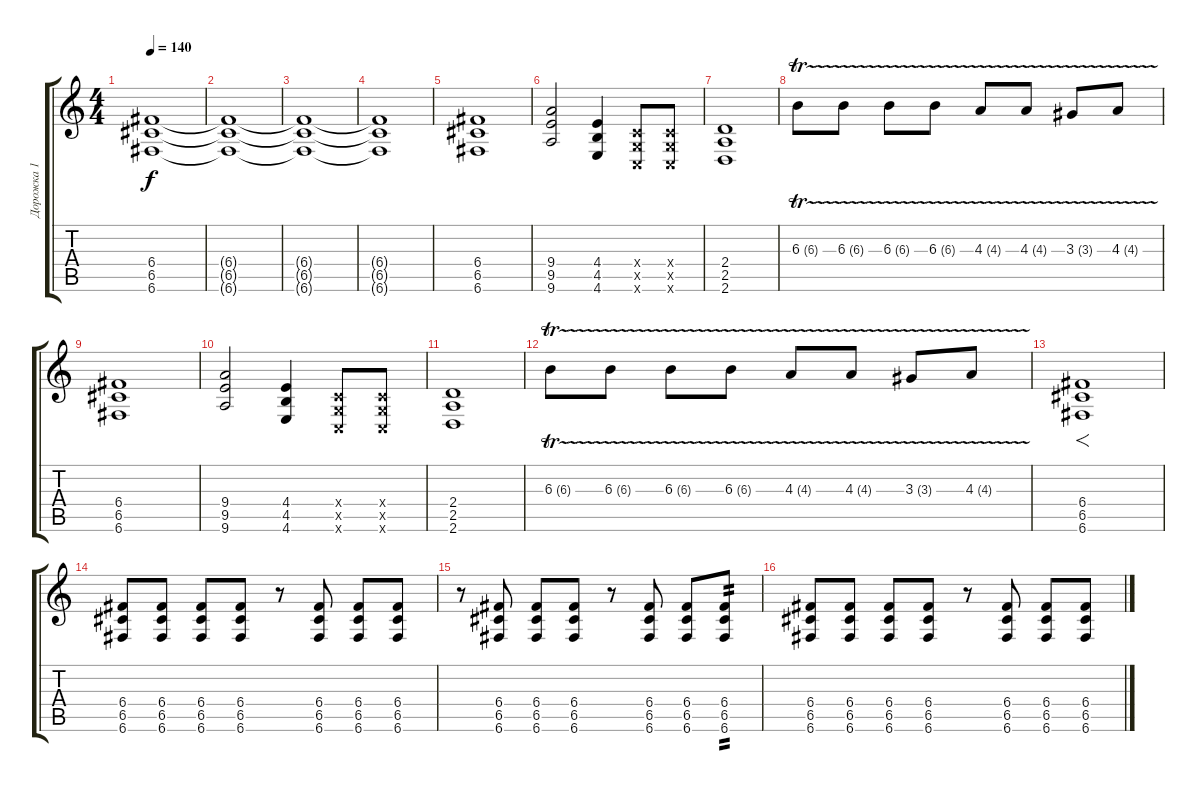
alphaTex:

\track ("Дорожка 1" "Дорожка 1") {instrument distortionguitar}
\staff {score tabs}
\tuning (D4 A3 F3 C3 G2 C2) {hide}
\ts (4 4)
\tempo 140
\clef g2
\ks c
(6.4 6.5 6.6).1{dy f instrument distortionguitar} |
(6.4{t} 6.5{t} 6.6{t}).1 |
(6.4{t} 6.5{t} 6.6{t}).1 |
(6.4{t} 6.5{t} 6.6{t}).1 |
(6.4 6.5 6.6).1 |
(9.4 9.5 9.6).2 (4.4 4.5 4.6).4 (0.4{x} 0.5{x} 0.6{x}).8 (0.4{x} 0.5{x} 0.6{x}).8 |
(2.4 2.5 2.6).1 |
6.3{tr (6 16)}.8 6.3{tr (6 16)}.8 6.3{tr (6 16)}.8 6.3{tr (6 16)}.8 4.3{tr (4 16)}.8 4.3{tr (4 16)}.8 3.3{tr (3 16)}.8 4.3{tr (4 16)}.8 |
(6.4 6.5 6.6).1 |
(9.4 9.5 9.6).2 (4.4 4.5 4.6).4 (0.4{x} 0.5{x} 0.6{x}).8 (0.4{x} 0.5{x} 0.6{x}).8 |
(2.4 2.5 2.6).1 |
6.3{tr (6 16)}.8 6.3{tr (6 16)}.8 6.3{tr (6 16)}.8 6.3{tr (6 16)}.8 4.3{tr (4 16)}.8 4.3{tr (4 16)}.8 3.3{tr (3 16)}.8 4.3{tr (4 16)}.8 |
(6.4 6.5 6.6).1{f} |
(6.4 6.5 6.6).8 (6.4 6.5 6.6).8 (6.4 6.5 6.6).8 (6.4 6.5 6.6).8 r.8 (6.4 6.5 6.6).8 (6.4 6.5 6.6).8 (6.4 6.5 6.6).8 |
r.8 (6.4 6.5 6.6).8 (6.4 6.5 6.6).8 (6.4 6.5 6.6).8 r.8 (6.4 6.5 6.6).8 (6.4 6.5 6.6).8 (6.4 6.5 6.6).8{tp 2} |
(6.4 6.5 6.6).8 (6.4 6.5 6.6).8 (6.4 6.5 6.6).8 (6.4 6.5 6.6).8 r.8 (6.4 6.5 6.6).8 (6.4 6.5 6.6).8 (6.4 6.5 6.6).8
